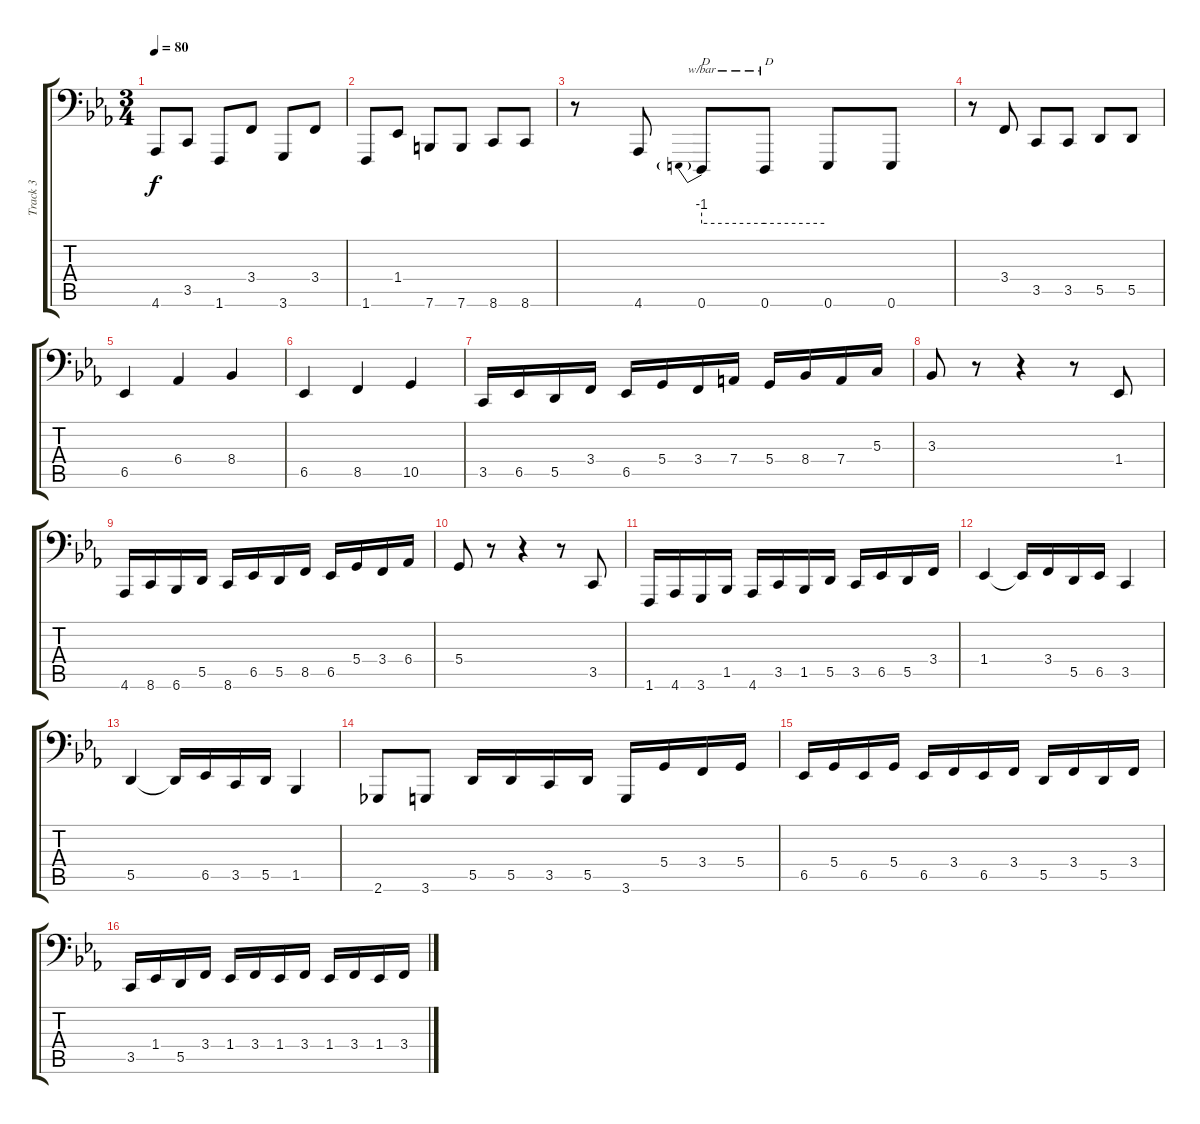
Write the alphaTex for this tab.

\track ("Track 3" "Track 3") {instrument churchorgan}
\staff {score tabs}
\tuning (E3 B2 G2 D2 A1 E1) {hide}
\ts (3 4)
\tempo 80
\clef f4
\ks cminor
4.6.8{dy f} 3.5.8 1.6.8 3.4.8 3.6.8 3.4.8 |
1.6.8 1.4.8 7.6.8 7.6.8 8.6.8 8.6.8 |
r.8 4.6.8 0.6.8{tbe (predive default 0 -4 60 -4) txt "D"} 0.6.8{tbe (hold default 0 -4 60 -4) txt "D"} 0.6.8 0.6.8 |
r.8 3.4.8 3.5.8 3.5.8 5.5.8 5.5.8 |
6.5.4{volume 16} 6.4.4 8.4.4 |
6.5.4 8.5.4 10.5.4 |
3.5.16 6.5.16 5.5.16 3.4.16 6.5.16 5.4.16 3.4.16 7.4.16 5.4.16 8.4.16 7.4.16 5.3.16 |
3.3.8 r.8 r.4 r.8 1.4.8 |
4.6.16 8.6.16 6.6.16 5.5.16 8.6.16 6.5.16 5.5.16 8.5.16 6.5.16 5.4.16 3.4.16 6.4.16 |
5.4.8 r.8 r.4 r.8 3.5.8 |
1.6.16 4.6.16 3.6.16 1.5.16 4.6.16 3.5.16 1.5.16 5.5.16 3.5.16 6.5.16 5.5.16 3.4.16 |
1.4.4 1.4{t}.16 3.4.16 5.5.16 6.5.16 3.5.4 |
5.5.4 5.5{t}.16 6.5.16 3.5.16 5.5.16 1.5.4 |
2.6.8 3.6.8 5.5.16 5.5.16 3.5.16 5.5.16 3.6.16 5.4.16 3.4.16 5.4.16 |
6.5.16 5.4.16 6.5.16 5.4.16 6.5.16 3.4.16 6.5.16 3.4.16 5.5.16 3.4.16 5.5.16 3.4.16 |
3.5.16 1.4.16 5.5.16 3.4.16 1.4.16 3.4.16 1.4.16 3.4.16 1.4.16 3.4.16 1.4.16 3.4.16
